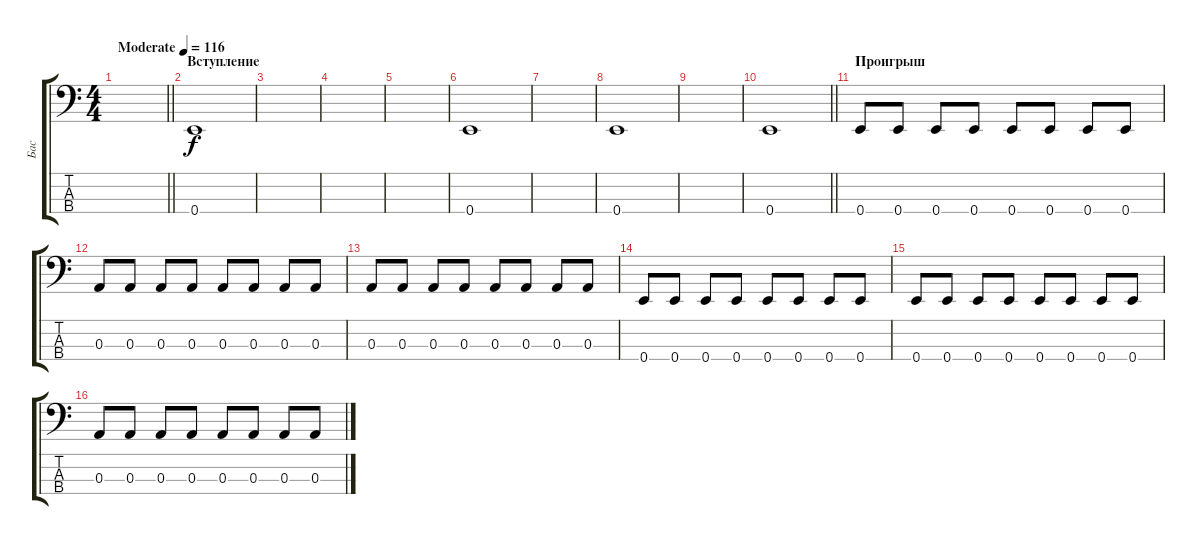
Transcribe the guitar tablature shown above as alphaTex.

\track ("Бас" "Бас") {instrument electricbassfinger}
\staff {score tabs}
\tuning (G2 D2 A1 E1) {hide}
\ts (4 4)
\tempo (116 "Moderate")
\clef f4
\barLineRight lightlight
\ks c
|
\section ("" "Вступление")
0.4.1 |
|
|
|
0.4.1 |
|
0.4.1 |
|
\barLineRight lightlight
0.4.1 |
\section ("" "Проигрыш")
0.4.8 0.4.8 0.4.8 0.4.8 0.4.8 0.4.8 0.4.8 0.4.8 |
0.3.8 0.3.8 0.3.8 0.3.8 0.3.8 0.3.8 0.3.8 0.3.8 |
0.3.8 0.3.8 0.3.8 0.3.8 0.3.8 0.3.8 0.3.8 0.3.8 |
0.4.8 0.4.8 0.4.8 0.4.8 0.4.8 0.4.8 0.4.8 0.4.8 |
0.4.8 0.4.8 0.4.8 0.4.8 0.4.8 0.4.8 0.4.8 0.4.8 |
0.3.8 0.3.8 0.3.8 0.3.8 0.3.8 0.3.8 0.3.8 0.3.8
